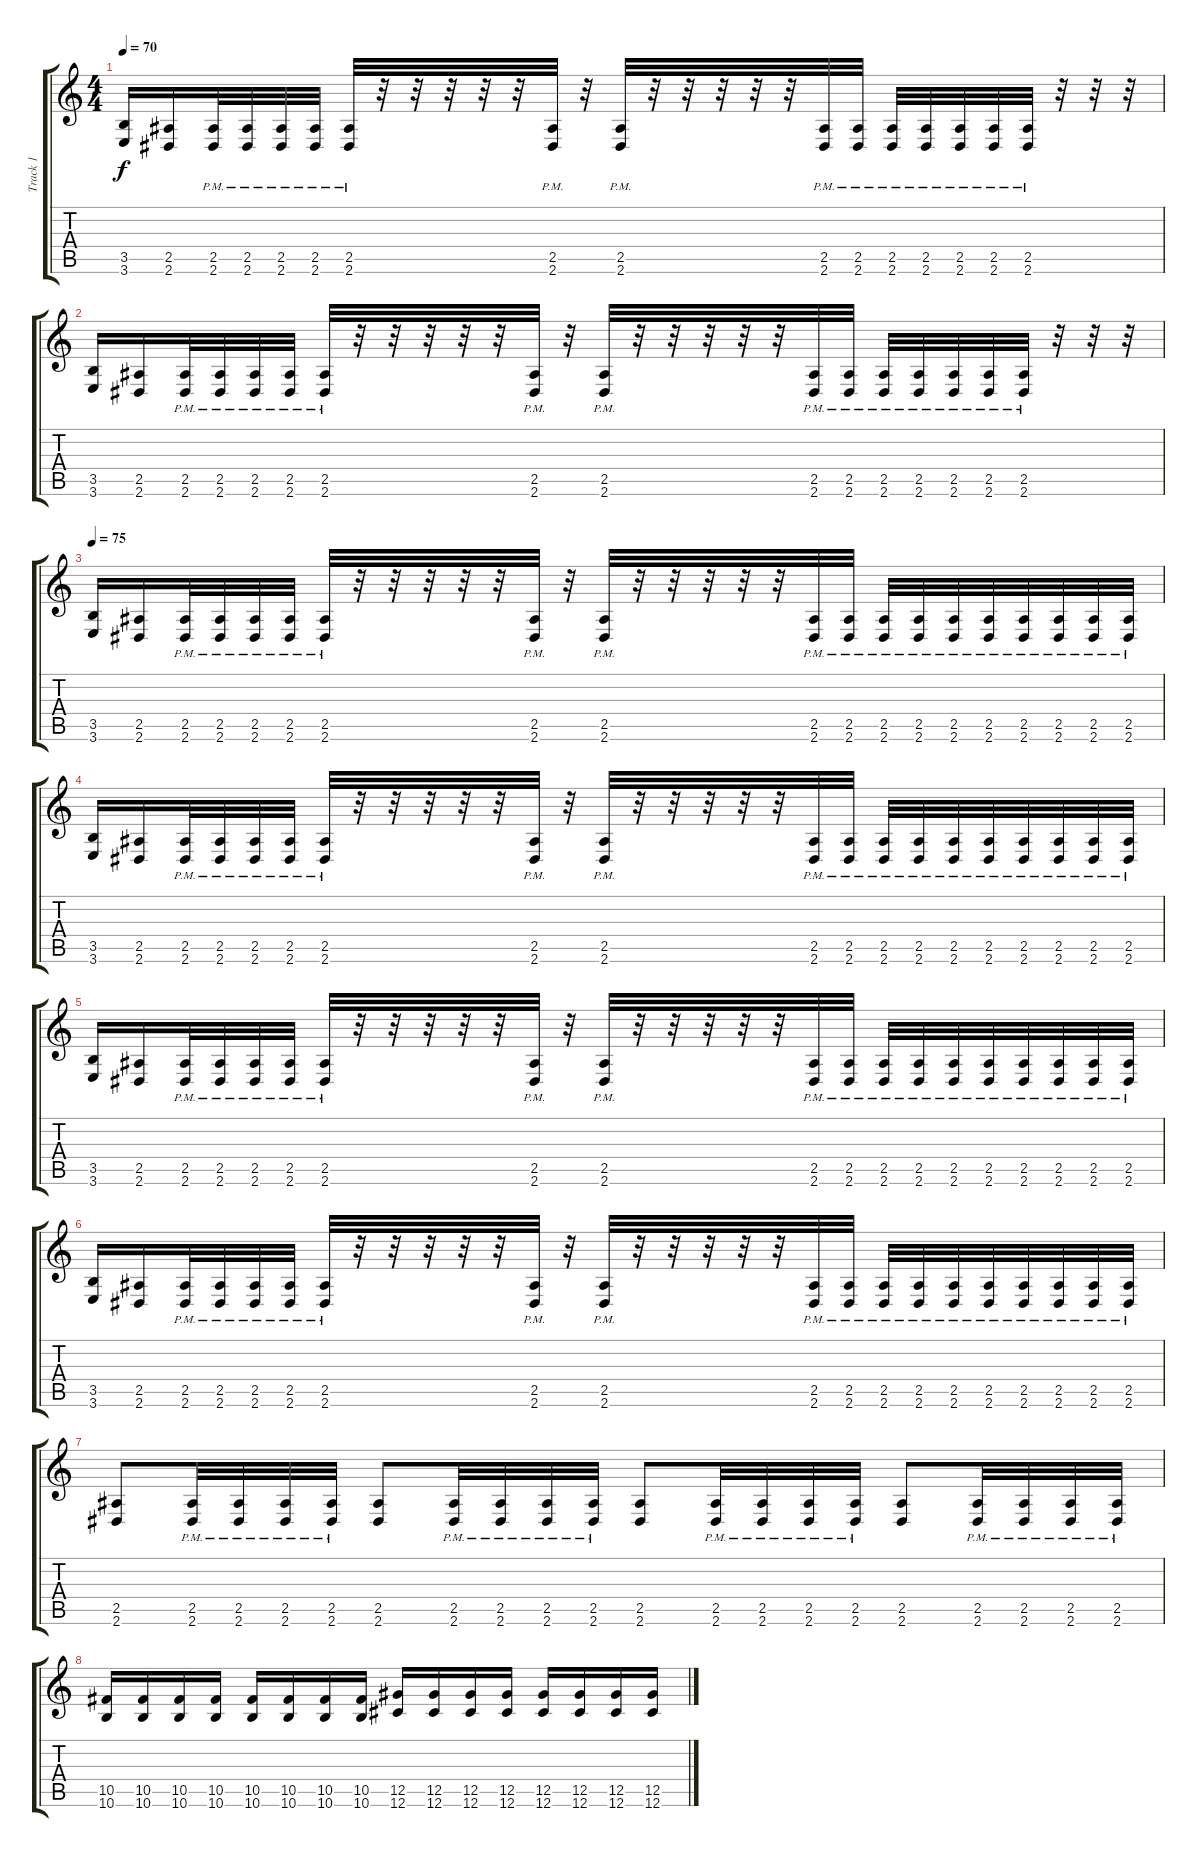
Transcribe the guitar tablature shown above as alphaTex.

\track ("Track 1" "Track 1") {instrument distortionguitar}
\staff {score tabs}
\tuning (Eb4 Bb3 Gb3 Db3 Ab2 Db2) {hide}
\ts (4 4)
\tempo 70
\clef g2
\ks c
(3.5 3.6).16{dy f} (2.5 2.6).16 (2.5{pm} 2.6{pm}).32 (2.5{pm} 2.6{pm}).32 (2.5{pm} 2.6{pm}).32 (2.5{pm} 2.6{pm}).32 (2.5{pm} 2.6{pm}).32 r.32 r.32 r.32 r.32 r.32 (2.5{pm} 2.6{pm}).32 r.32 (2.5{pm} 2.6{pm}).32 r.32 r.32 r.32 r.32 r.32 (2.5{pm} 2.6{pm}).32 (2.5{pm} 2.6{pm}).32 (2.5{pm} 2.6{pm}).32 (2.5{pm} 2.6{pm}).32 (2.5{pm} 2.6{pm}).32 (2.5{pm} 2.6{pm}).32 (2.5{pm} 2.6{pm}).32 r.32 r.32 r.32 |
(3.5 3.6).16 (2.5 2.6).16 (2.5{pm} 2.6{pm}).32 (2.5{pm} 2.6{pm}).32 (2.5{pm} 2.6{pm}).32 (2.5{pm} 2.6{pm}).32 (2.5{pm} 2.6{pm}).32 r.32 r.32 r.32 r.32 r.32 (2.5{pm} 2.6{pm}).32 r.32 (2.5{pm} 2.6{pm}).32 r.32 r.32 r.32 r.32 r.32 (2.5{pm} 2.6{pm}).32 (2.5{pm} 2.6{pm}).32 (2.5{pm} 2.6{pm}).32 (2.5{pm} 2.6{pm}).32 (2.5{pm} 2.6{pm}).32 (2.5{pm} 2.6{pm}).32 (2.5{pm} 2.6{pm}).32 r.32 r.32 r.32 |
\tempo 75
(3.5 3.6).16 (2.5 2.6).16 (2.5{pm} 2.6{pm}).32 (2.5{pm} 2.6{pm}).32 (2.5{pm} 2.6{pm}).32 (2.5{pm} 2.6{pm}).32 (2.5{pm} 2.6{pm}).32 r.32 r.32 r.32 r.32 r.32 (2.5{pm} 2.6{pm}).32 r.32 (2.5{pm} 2.6{pm}).32 r.32 r.32 r.32 r.32 r.32 (2.5{pm} 2.6{pm}).32 (2.5{pm} 2.6{pm}).32 (2.5{pm} 2.6{pm}).32 (2.5{pm} 2.6{pm}).32 (2.5{pm} 2.6{pm}).32 (2.5{pm} 2.6{pm}).32 (2.5{pm} 2.6{pm}).32 (2.5{pm} 2.6{pm}).32 (2.5{pm} 2.6{pm}).32 (2.5{pm} 2.6{pm}).32 |
(3.5 3.6).16 (2.5 2.6).16 (2.5{pm} 2.6{pm}).32 (2.5{pm} 2.6{pm}).32 (2.5{pm} 2.6{pm}).32 (2.5{pm} 2.6{pm}).32 (2.5{pm} 2.6{pm}).32 r.32 r.32 r.32 r.32 r.32 (2.5{pm} 2.6{pm}).32 r.32 (2.5{pm} 2.6{pm}).32 r.32 r.32 r.32 r.32 r.32 (2.5{pm} 2.6{pm}).32 (2.5{pm} 2.6{pm}).32 (2.5{pm} 2.6{pm}).32 (2.5{pm} 2.6{pm}).32 (2.5{pm} 2.6{pm}).32 (2.5{pm} 2.6{pm}).32 (2.5{pm} 2.6{pm}).32 (2.5{pm} 2.6{pm}).32 (2.5{pm} 2.6{pm}).32 (2.5{pm} 2.6{pm}).32 |
(3.5 3.6).16 (2.5 2.6).16 (2.5{pm} 2.6{pm}).32 (2.5{pm} 2.6{pm}).32 (2.5{pm} 2.6{pm}).32 (2.5{pm} 2.6{pm}).32 (2.5{pm} 2.6{pm}).32 r.32 r.32 r.32 r.32 r.32 (2.5{pm} 2.6{pm}).32 r.32 (2.5{pm} 2.6{pm}).32 r.32 r.32 r.32 r.32 r.32 (2.5{pm} 2.6{pm}).32 (2.5{pm} 2.6{pm}).32 (2.5{pm} 2.6{pm}).32 (2.5{pm} 2.6{pm}).32 (2.5{pm} 2.6{pm}).32 (2.5{pm} 2.6{pm}).32 (2.5{pm} 2.6{pm}).32 (2.5{pm} 2.6{pm}).32 (2.5{pm} 2.6{pm}).32 (2.5{pm} 2.6{pm}).32 |
(3.5 3.6).16 (2.5 2.6).16 (2.5{pm} 2.6{pm}).32 (2.5{pm} 2.6{pm}).32 (2.5{pm} 2.6{pm}).32 (2.5{pm} 2.6{pm}).32 (2.5{pm} 2.6{pm}).32 r.32 r.32 r.32 r.32 r.32 (2.5{pm} 2.6{pm}).32 r.32 (2.5{pm} 2.6{pm}).32 r.32 r.32 r.32 r.32 r.32 (2.5{pm} 2.6{pm}).32 (2.5{pm} 2.6{pm}).32 (2.5{pm} 2.6{pm}).32 (2.5{pm} 2.6{pm}).32 (2.5{pm} 2.6{pm}).32 (2.5{pm} 2.6{pm}).32 (2.5{pm} 2.6{pm}).32 (2.5{pm} 2.6{pm}).32 (2.5{pm} 2.6{pm}).32 (2.5{pm} 2.6{pm}).32 |
(2.5 2.6).8 (2.5{pm} 2.6{pm}).32 (2.5{pm} 2.6{pm}).32 (2.5{pm} 2.6{pm}).32 (2.5{pm} 2.6{pm}).32 (2.5 2.6).8 (2.5{pm} 2.6{pm}).32 (2.5{pm} 2.6{pm}).32 (2.5{pm} 2.6{pm}).32 (2.5{pm} 2.6{pm}).32 (2.5 2.6).8 (2.5{pm} 2.6{pm}).32 (2.5{pm} 2.6{pm}).32 (2.5{pm} 2.6{pm}).32 (2.5{pm} 2.6{pm}).32 (2.5 2.6).8 (2.5{pm} 2.6{pm}).32 (2.5{pm} 2.6{pm}).32 (2.5{pm} 2.6{pm}).32 (2.5{pm} 2.6{pm}).32 |
(10.5 10.6).16 (10.5 10.6).16 (10.5 10.6).16 (10.5 10.6).16 (10.5 10.6).16 (10.5 10.6).16 (10.5 10.6).16 (10.5 10.6).16 (12.5 12.6).16 (12.5 12.6).16 (12.5 12.6).16 (12.5 12.6).16 (12.5 12.6).16 (12.5 12.6).16 (12.5 12.6).16 (12.5 12.6).16
